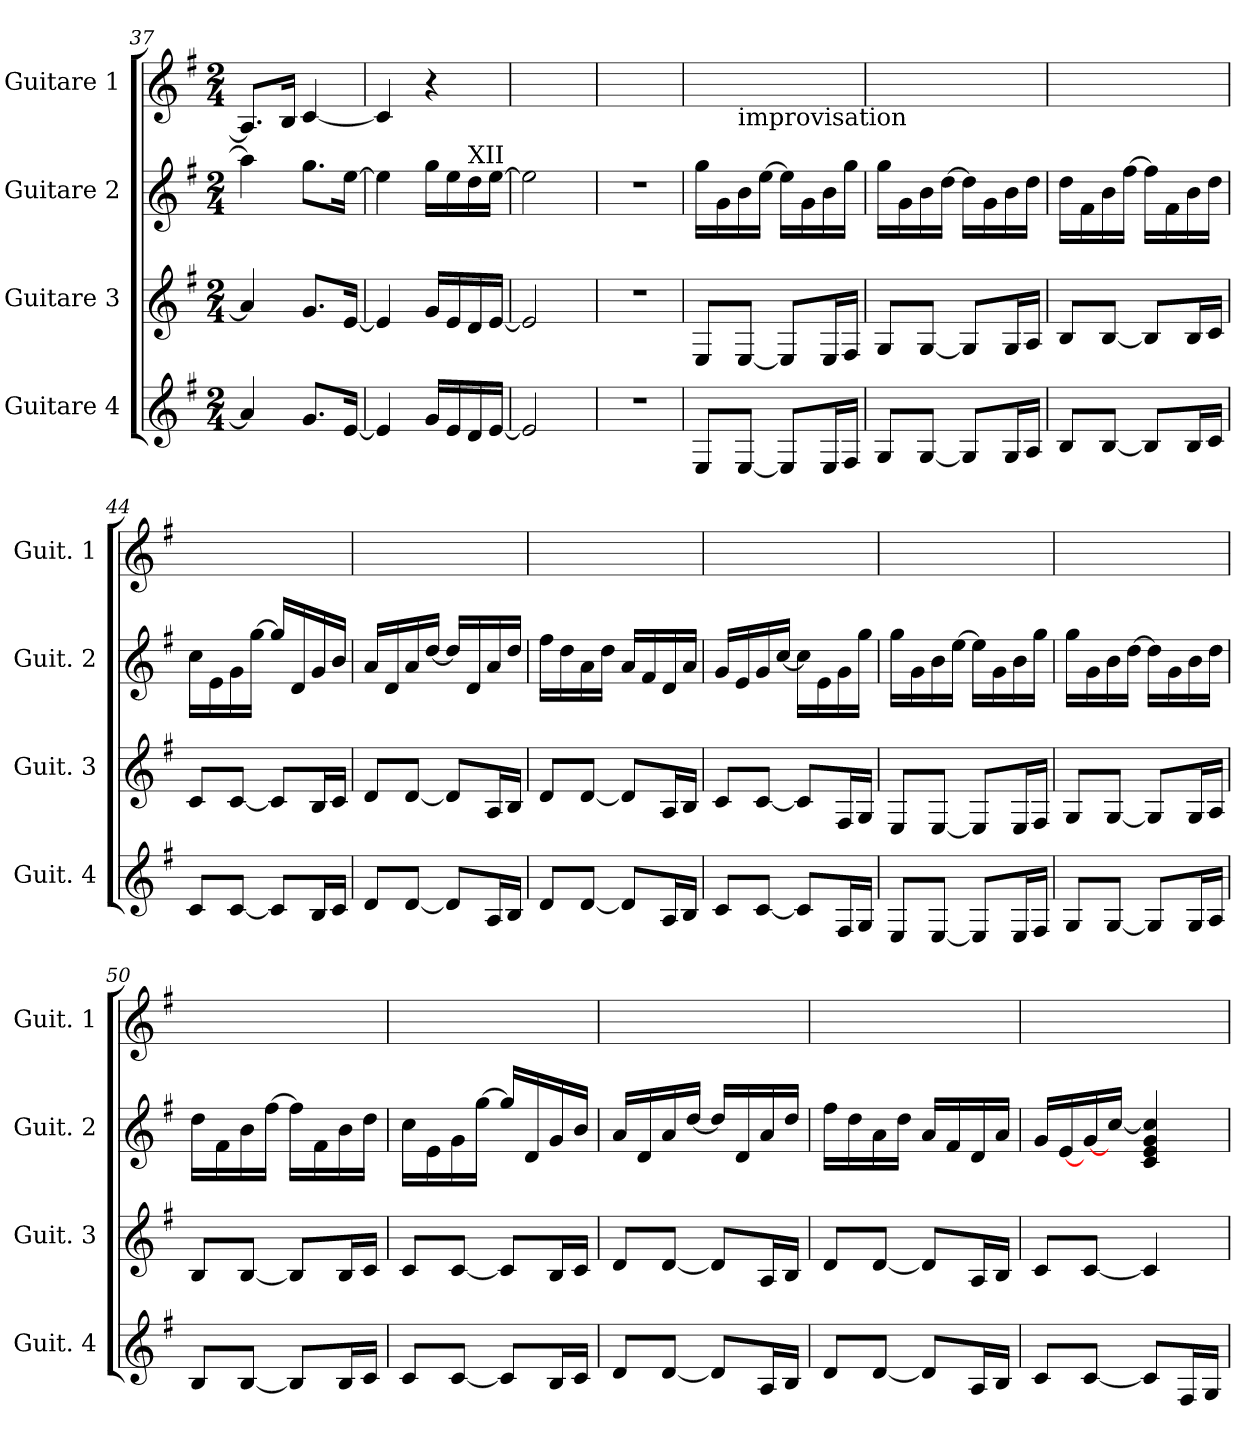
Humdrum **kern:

**kern	**kern	**kern	**kern
*part4	*part3	*part2	*part1
*staff4	*staff3	*staff2	*staff1
*I"Guitare 4	*I"Guitare 3	*I"Guitare 2	*I"Guitare 1
*I'Guit. 4	*I'Guit. 3	*I'Guit. 2	*I'Guit. 1
!!LO:LB:g=z
*clefG2	*clefG2	*clefG2	*clefG2
*ITrd7c12	*ITrd7c12	*ITrd7c12	*ITrd7c12
*k[f#]	*k[f#]	*k[f#]	*k[f#]
*G:	*G:	*G:	*G:
*M2/4	*M2/4	*M2/4	*M2/4
=37	=37	=37	=37
4A/]	4A/]	4a\]	8.AA/L]
.	.	.	16BB/Jk
8.G/L	8.G/L	8.g\L	[4C/
[16E/Jk	[16E/Jk	[16e\Jk	.
=38	=38	=38	=38
4E/]	4E/]	4e\]	4C/]
16G/LL	16G/LL	16g\LL	4r
16E/	16E/	16e\	.
!	!	!LO:TX:a:t=XII	!
16D/	16D/	16d\	.
[16E/JJ	[16E/JJ	[16e\JJ	.
=39	=39	=39	=39
2E/]	2E/]	2e\]	2e\yy
=40	=40	=40	=40
2r	2r	2r	2e\yy
!!LO:LB:g=z
=41	=41	=41	=41
*	*	*	*^
8EE/L	8EE/L	16g\LL	2E/yy 2e/yy	8ryy
.	.	16G\	.	.
!	!	!	!	!LO:TX:b:t=improvisation
[8EE/J	[8EE/J	16B\	.	4.ryy
.	.	[16e\JJ	.	.
8EE/L]	8EE/L]	16e\LL]	.	.
.	.	16G\	.	.
16EE/L	16EE/L	16B\	.	.
16FF#/JJ	16FF#/JJ	16g\JJ	.	.
*	*	*	*v	*v
=42	=42	=42	=42
8GG/L	8GG/L	16g\LL	2G/yy
.	.	16G\	.
[8GG/J	[8GG/J	16B\	.
.	.	[16d\JJ	.
8GG/L]	8GG/L]	16d\LL]	.
.	.	16G\	.
16GG/L	16GG/L	16B\	.
16AA/JJ	16AA/JJ	16d\JJ	.
=43	=43	=43	=43
8BB/L	8BB/L	16d\LL	2BB/yy
.	.	16F#\	.
[8BB/J	[8BB/J	16B\	.
.	.	[16f#\JJ	.
8BB/L]	8BB/L]	16f#\LL]	.
.	.	16F#\	.
16BB/L	16BB/L	16B\	.
16C/JJ	16C/JJ	16d\JJ	.
=44	=44	=44	=44
8C/L	8C/L	16c\LL	4C/yy
.	.	16E\	.
[8C/J	[8C/J	16G\	.
.	.	[16g\JJ	.
8C/L]	8C/L]	16g/LL]	4G/yy
.	.	16D/	.
16BB/L	16BB/L	16G/	.
16C/JJ	16C/JJ	16B/JJ	.
!!LO:PB:g=z
=45	=45	=45	=45
8D/L	8D/L	16A/LL	2D/yy
.	.	16D/	.
[8D/J	[8D/J	16A/	.
.	.	[16d/JJ	.
8D/L]	8D/L]	16d/LL]	.
.	.	16D/	.
16AA/L	16AA/L	16A/	.
16BB/JJ	16BB/JJ	16d/JJ	.
=46	=46	=46	=46
8D/L	8D/L	16f#\LL	2D/yy
.	.	16d\	.
[8D/J	[8D/J	16A\	.
.	.	16d\JJ	.
8D/L]	8D/L]	16A/LL	.
.	.	16F#/	.
16AA/L	16AA/L	16D/	.
16BB/JJ	16BB/JJ	16A/JJ	.
=47	=47	=47	=47
8C/L	8C/L	16G/LL	2C/yy
.	.	16E/	.
[8C/J	[8C/J	16G/	.
.	.	[16c/JJ	.
8C/L]	8C/L]	16c\LL]	.
.	.	16E\	.
16FF#/L	16FF#/L	16G\	.
16GG/JJ	16GG/JJ	16g\JJ	.
=48	=48	=48	=48
8EE/L	8EE/L	16g\LL	2E/yy 2e/yy
.	.	16G\	.
[8EE/J	[8EE/J	16B\	.
.	.	[16e\JJ	.
8EE/L]	8EE/L]	16e\LL]	.
.	.	16G\	.
16EE/L	16EE/L	16B\	.
16FF#/JJ	16FF#/JJ	16g\JJ	.
!!LO:LB:g=z
=49	=49	=49	=49
8GG/L	8GG/L	16g\LL	2G/yy
.	.	16G\	.
[8GG/J	[8GG/J	16B\	.
.	.	[16d\JJ	.
8GG/L]	8GG/L]	16d\LL]	.
.	.	16G\	.
16GG/L	16GG/L	16B\	.
16AA/JJ	16AA/JJ	16d\JJ	.
=50	=50	=50	=50
8BB/L	8BB/L	16d\LL	2BB/yy
.	.	16F#\	.
[8BB/J	[8BB/J	16B\	.
.	.	[16f#\JJ	.
8BB/L]	8BB/L]	16f#\LL]	.
.	.	16F#\	.
16BB/L	16BB/L	16B\	.
16C/JJ	16C/JJ	16d\JJ	.
=51	=51	=51	=51
8C/L	8C/L	16c\LL	4C/yy
.	.	16E\	.
[8C/J	[8C/J	16G\	.
.	.	[16g\JJ	.
8C/L]	8C/L]	16g/LL]	4G/yy
.	.	16D/	.
16BB/L	16BB/L	16G/	.
16C/JJ	16C/JJ	16B/JJ	.
=52	=52	=52	=52
8D/L	8D/L	16A/LL	2D/yy
.	.	16D/	.
[8D/J	[8D/J	16A/	.
.	.	[16d/JJ	.
8D/L]	8D/L]	16d/LL]	.
.	.	16D/	.
16AA/L	16AA/L	16A/	.
16BB/JJ	16BB/JJ	16d/JJ	.
!!LO:LB:g=z
=53	=53	=53	=53
8D/L	8D/L	16f#\LL	2D/yy
.	.	16d\	.
[8D/J	[8D/J	16A\	.
.	.	16d\JJ	.
8D/L]	8D/L]	16A/LL	.
.	.	16F#/	.
16AA/L	16AA/L	16D/	.
16BB/JJ	16BB/JJ	16A/JJ	.
=54	=54	=54	=54
8C/L	8C/L	16G/LL	2C/yy
.	.	[16E/	.
[8C/J	[8C/J	[16G/	.
.	.	[16c/JJ	.
8C/L]	4C/]	4C/ 4E/ 4G/ 4c/]	.
16FF#/L	.	.	.
16GG/JJ	.	.	.
=	=	=	=
*-	*-	*-	*-
